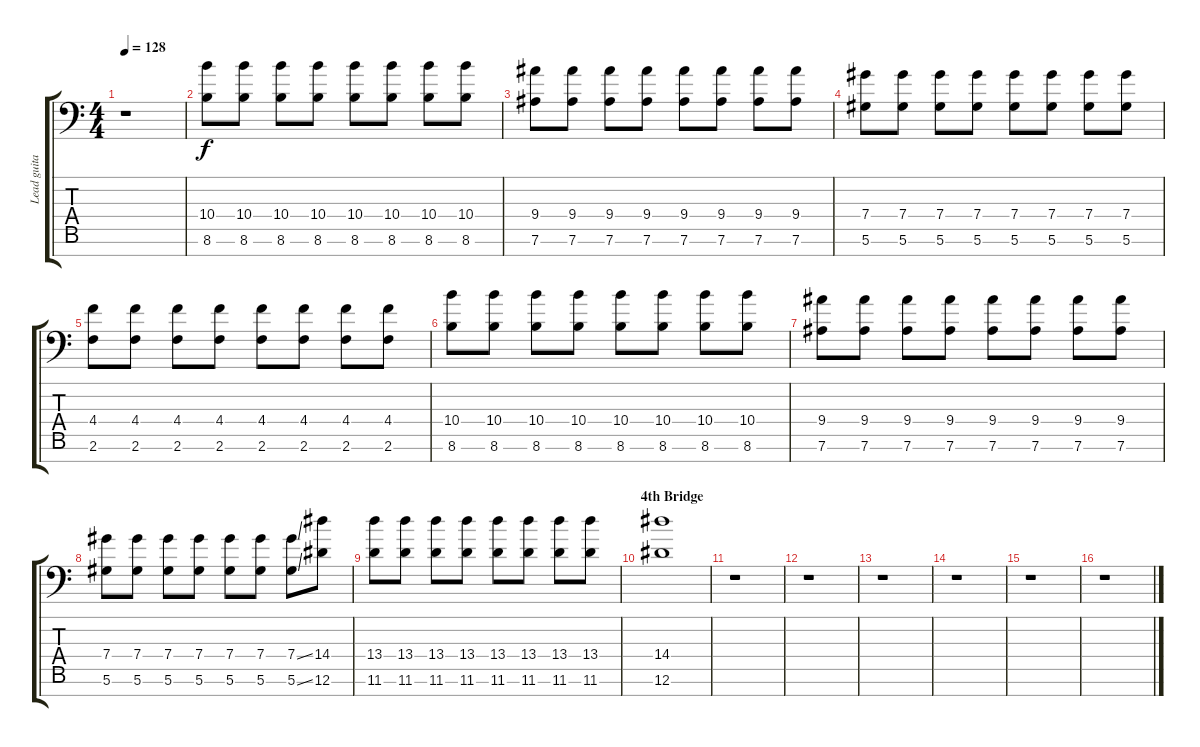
\track ("Lead guitar 3" "Lead guita") {instrument overdrivenguitar}
\staff {score tabs}
\tuning (Eb4 Bb3 Gb3 Db3 Ab2 Eb2 Bb1) {hide}
\ts (4 4)
\tempo 128
\clef f4
\ks c
r.1{dy f} |
(10.4 8.6).8 (10.4 8.6).8 (10.4 8.6).8 (10.4 8.6).8 (10.4 8.6).8 (10.4 8.6).8 (10.4 8.6).8 (10.4 8.6).8 |
(9.4 7.6).8 (9.4 7.6).8 (9.4 7.6).8 (9.4 7.6).8 (9.4 7.6).8 (9.4 7.6).8 (9.4 7.6).8 (9.4 7.6).8 |
(7.4 5.6).8 (7.4 5.6).8 (7.4 5.6).8 (7.4 5.6).8 (7.4 5.6).8 (7.4 5.6).8 (7.4 5.6).8 (7.4 5.6).8 |
(4.4 2.6).8 (4.4 2.6).8 (4.4 2.6).8 (4.4 2.6).8 (4.4 2.6).8 (4.4 2.6).8 (4.4 2.6).8 (4.4 2.6).8 |
(10.4 8.6).8 (10.4 8.6).8 (10.4 8.6).8 (10.4 8.6).8 (10.4 8.6).8 (10.4 8.6).8 (10.4 8.6).8 (10.4 8.6).8 |
(9.4 7.6).8 (9.4 7.6).8 (9.4 7.6).8 (9.4 7.6).8 (9.4 7.6).8 (9.4 7.6).8 (9.4 7.6).8 (9.4 7.6).8 |
(7.4 5.6).8 (7.4 5.6).8 (7.4 5.6).8 (7.4 5.6).8 (7.4 5.6).8 (7.4 5.6).8 (7.4{ss} 5.6{ss}).8 (14.4 12.6).8 |
(13.4 11.6).8 (13.4 11.6).8 (13.4 11.6).8 (13.4 11.6).8 (13.4 11.6).8 (13.4 11.6).8 (13.4 11.6).8 (13.4 11.6).8 |
\section ("" "4th Bridge")
(14.4 12.6).1 |
r.1 |
r.1 |
r.1 |
r.1 |
r.1 |
r.1
